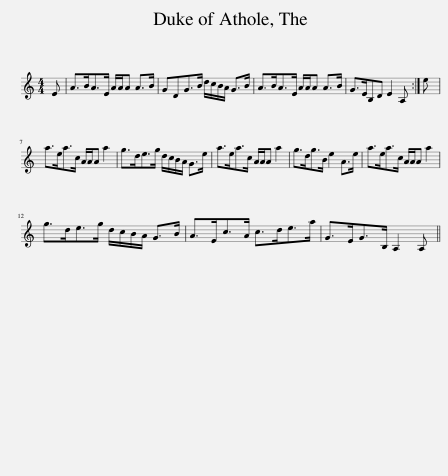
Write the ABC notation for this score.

X:1
L:1/8
M:4/4
I:linebreak $
K:C
V:1 treble
V:1
 E | A>BA>E A/A/A A>B | GDG>B d/c/B/A/ G>B | A>BA>E A/A/A A>B | G>EB,D E2 A, :| %5
 e |$ a>ea>c A/A/A a2 | g>de>g d/c/B/A/ G>e | a>ea>c A/A/A a2 | g>dg>B e2 A>e | %10
 a>ea>c A/A/A a2 |$ g>de>g d/c/B/A/ G>B | A>Ec>A c>de>a | G>EG>B, A,2 A, || %14
